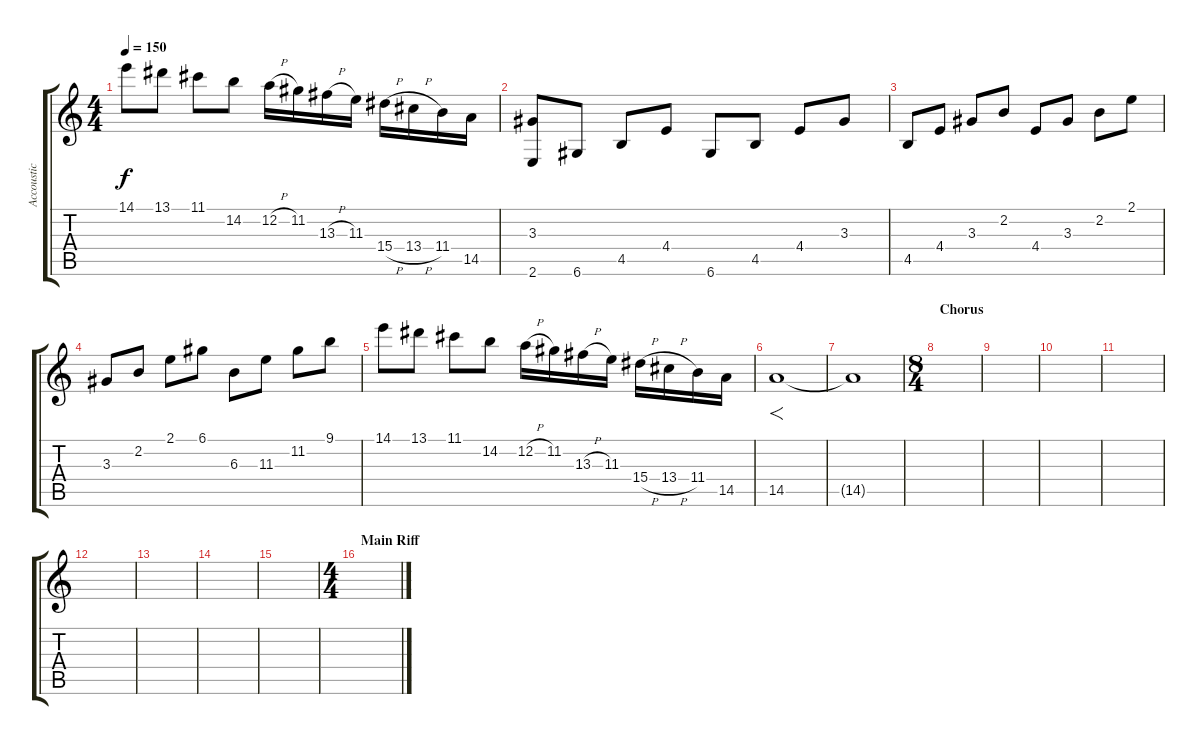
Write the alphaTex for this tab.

\track ("Accoustic Guitar" "Accoustic ") {instrument acousticguitarnylon}
\staff {score tabs}
\tuning (D4 A3 F3 C3 G2 D2) {hide}
\ts (4 4)
\tempo 150
\clef g2
\ks c
14.1.8{dy f} 13.1.8 11.1.8 14.2.8 12.2{h}.16 11.2.16 13.3{h}.16 11.3.16 15.4{h}.16 13.4{h}.16 11.4.16 14.5.16 |
(3.3 2.6).8 6.6.8 4.5.8 4.4.8 6.6.8 4.5.8 4.4.8 3.3.8 |
4.5.8 4.4.8 3.3.8 2.2.8 4.4.8 3.3.8 2.2.8 2.1.8 |
3.3.8 2.2.8 2.1.8 6.1.8 6.3.8 11.3.8 11.2.8 9.1.8 |
14.1.8 13.1.8 11.1.8 14.2.8 12.2{h}.16 11.2.16 13.3{h}.16 11.3.16 15.4{h}.16 13.4{h}.16 11.4.16 14.5.16 |
14.5.1{f} |
14.5{t}.1 |
\ts (8 4)
\section ("" "Chorus")
|
|
|
|
|
|
|
|
\ts (4 4)
\section ("" "Main Riff")
